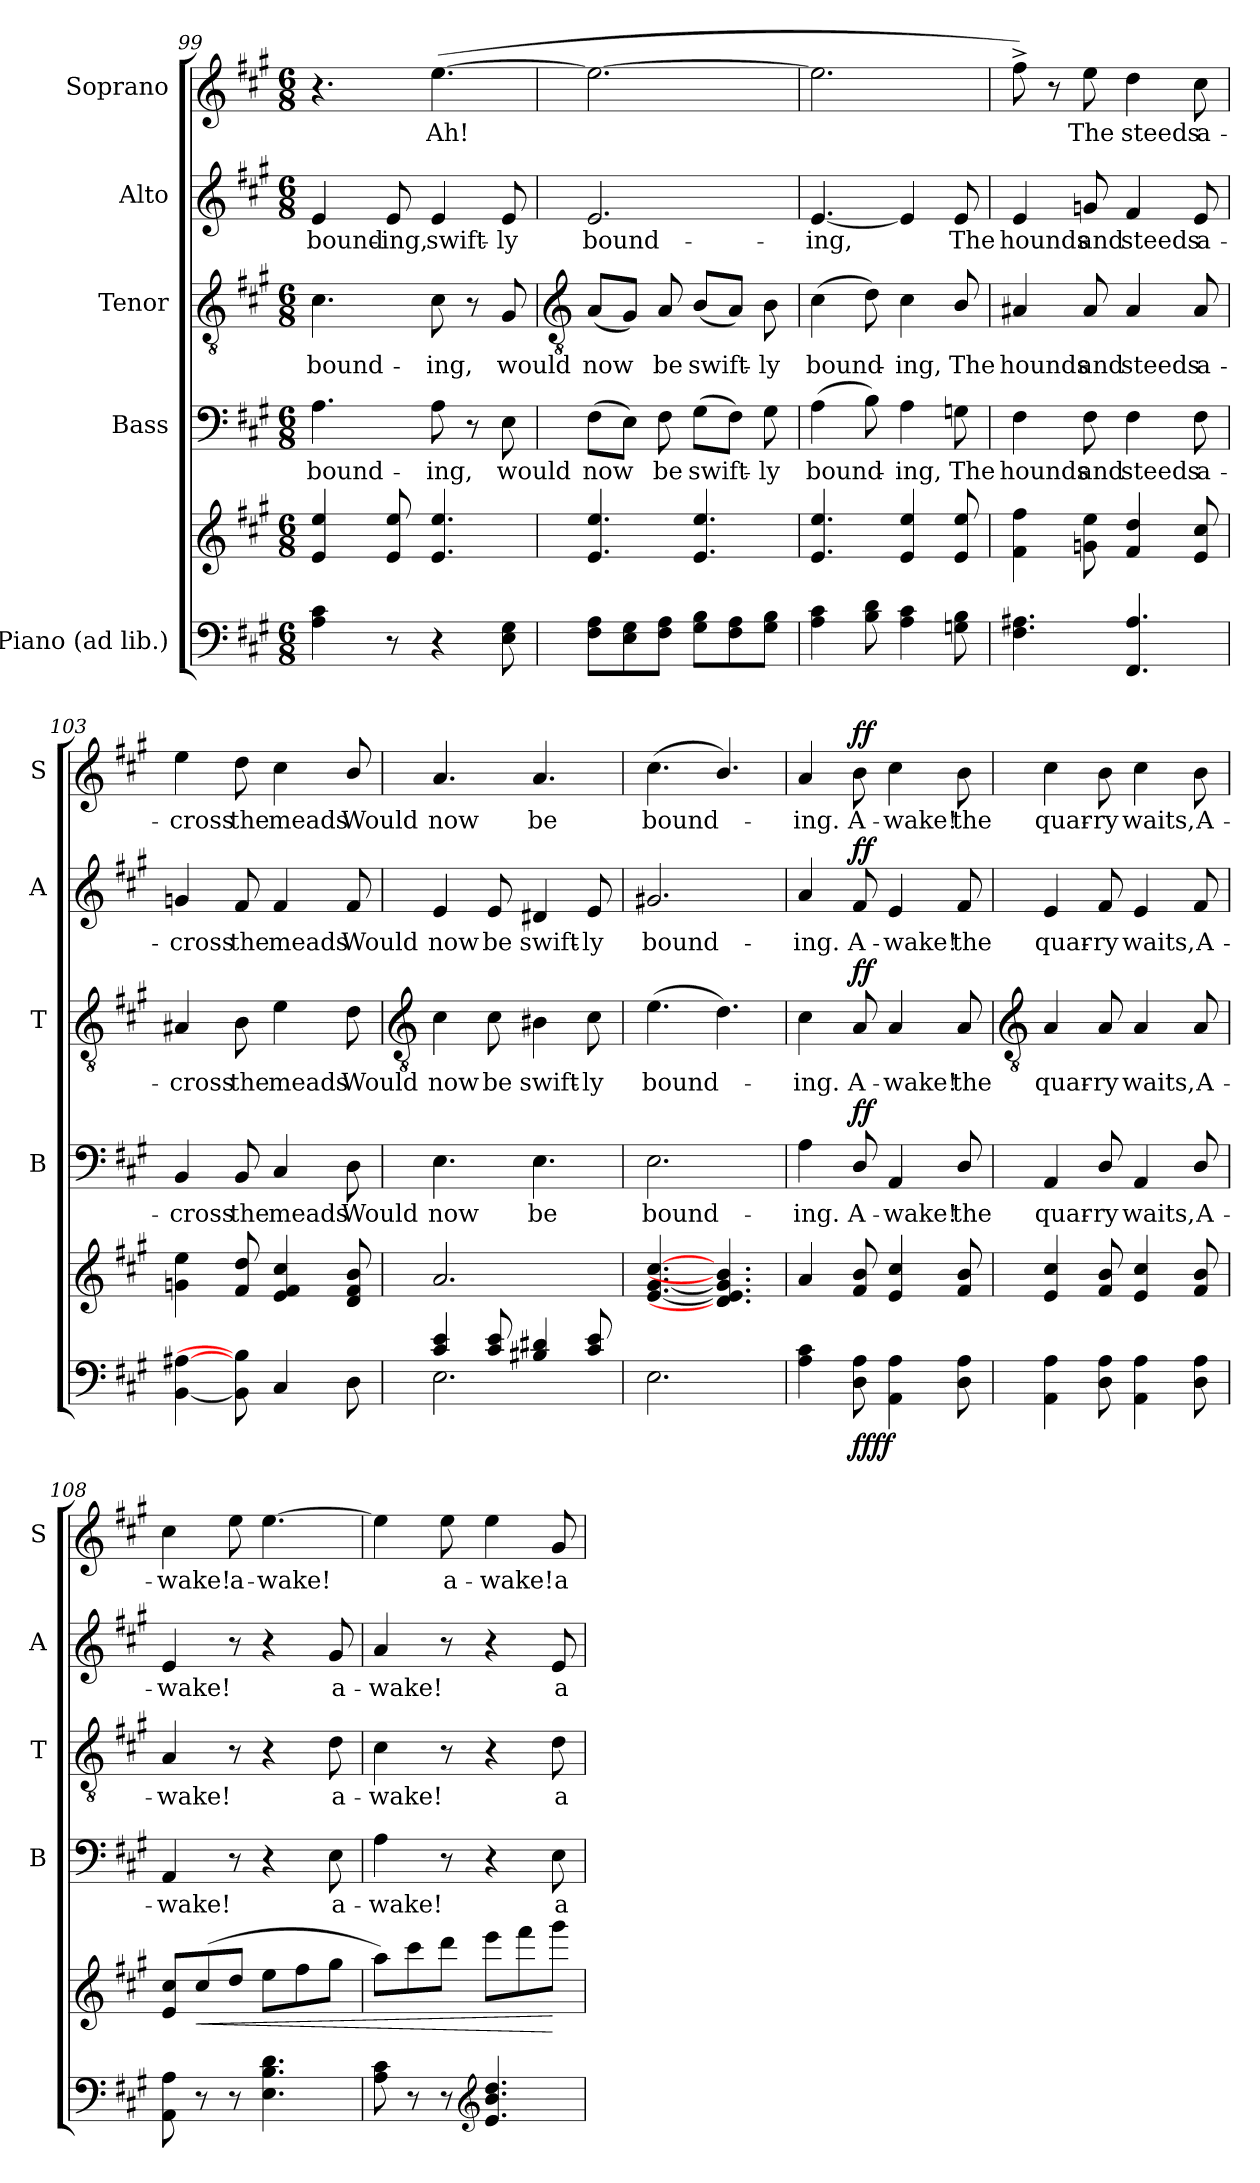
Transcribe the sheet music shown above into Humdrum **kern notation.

**kern	**kern	**dynam	**kern	**text	**dynam	**kern	**text	**dynam	**kern	**text	**dynam	**kern	**text	**dynam
*part5	*part5	*part5	*part4	*part4	*part4	*part3	*part3	*part3	*part2	*part2	*part2	*part1	*part1	*part1
*staff6	*staff5	*staff5/6	*staff4	*staff4	*staff4	*staff3	*staff3	*staff3	*staff2	*staff2	*staff2	*staff1	*staff1	*staff1
*I"Piano (ad lib.)	*	*	*I"Bass	*	*	*I"Tenor	*	*	*I"Alto	*	*	*I"Soprano	*	*
*	*	*	*I'B	*	*	*I'T	*	*	*I'A	*	*	*I'S	*	*
*clefF4	*clefG2	*	*clefF4	*	*	*clefGv2	*	*	*clefG2	*	*	*clefG2	*	*
*k[f#c#g#]	*k[f#c#g#]	*	*k[f#c#g#]	*	*	*k[f#c#g#]	*	*	*k[f#c#g#]	*	*	*k[f#c#g#]	*	*
*A:	*A:	*	*A:	*	*	*A:	*	*	*A:	*	*	*A:	*	*
*M6/8	*M6/8	*	*M6/8	*	*	*M6/8	*	*	*M6/8	*	*	*M6/8	*	*
=99	=99	=99	=99	=99	=99	=99	=99	=99	=99	=99	=99	=99	=99	=99
!	!	!	!	!LO:LY:b	!	!	!LO:LY:b	!	!	!LO:LY:b	!	!	!	!
4A 4c#	4e 4ee	.	4.A	bound-	.	4.c#	bound-	.	4e	bound-	.	4.r	.	.
!	!	!	!	!	!	!	!	!	!	!LO:LY:b	!	!	!	!
8r	8e 8ee	.	.	.	.	.	.	.	8e	-ing,	.	.	.	.
!	!	!	!	!LO:LY:b	!	!	!LO:LY:b	!	!	!LO:LY:b	!	!	!LO:LY:b	!
4r	4.e 4.ee	.	8A	-ing,	.	8c#	-ing,	.	4e	swift-	.	(>[4.ee	Ah!	.
.	.	.	8r	.	.	8r	.	.	.	.	.	.	.	.
!	!	!	!	!LO:LY:b	!	!	!LO:LY:b	!	!	!LO:LY:b	!	!	!	!
8E 8G#	.	.	8E	would	.	8G#	would	.	8e	-ly	.	.	.	.
!!LO:LB:g=z
=100	=100	=100	=100	=100	=100	=100	=100	=100	=100	=100	=100	=100	=100	=100
*	*	*	*	*	*	*clefGv2	*	*	*	*	*	*	*	*
!	!	!	!	!LO:LY:b	!	!	!LO:LY:b	!	!	!LO:LY:b	!	!	!	!
8F# 8AL	4.e 4.ee	.	(>8F#L	now	.	(<8AL	now	.	2.e	bound-	.	2.ee_	.	.
8E 8G#	.	.	8EJ)	.	.	8G#J)	.	.	.	.	.	.	.	.
!	!	!	!	!LO:LY:b	!	!	!LO:LY:b	!	!	!	!	!	!	!
8F# 8AJ	.	.	8F#	be	.	8A	be	.	.	.	.	.	.	.
!	!	!	!	!LO:LY:b	!	!	!LO:LY:b	!	!	!	!	!	!	!
8G# 8BL	4.e 4.ee	.	(>8G#L	swift-	.	(<8BL	swift-	.	.	.	.	.	.	.
8F# 8A	.	.	8F#J)	.	.	8AJ)	.	.	.	.	.	.	.	.
!	!	!	!	!LO:LY:b	!	!	!LO:LY:b	!	!	!	!	!	!	!
8G# 8BJ	.	.	8G#	ly	.	8B	ly	.	.	.	.	.	.	.
=101	=101	=101	=101	=101	=101	=101	=101	=101	=101	=101	=101	=101	=101	=101
!	!	!	!	!LO:LY:b	!	!	!LO:LY:b	!	!	!LO:LY:b	!	!	!	!
4A 4c#	4.e 4.ee	.	(>4A	bound-	.	(>4c#	bound-	.	[4.e	-ing,	.	2.ee]	.	.
8B 8d	.	.	8B)	.	.	8d)	.	.	.	.	.	.	.	.
!	!	!	!	!LO:LY:b	!	!	!LO:LY:b	!	!	!	!	!	!	!
4A 4c#	4e 4ee	.	4A	ing,	.	4c#	ing,	.	4e]	.	.	.	.	.
!	!	!	!	!LO:LY:b	!	!	!LO:LY:b	!	!	!LO:LY:b	!	!	!	!
8Gn 8B	8e 8ee	.	8Gn	The	.	8B/	The	.	8e	The	.	.	.	.
=102	=102	=102	=102	=102	=102	=102	=102	=102	=102	=102	=102	=102	=102	=102
!	!	!	!	!LO:LY:b	!	!	!LO:LY:b	!	!	!LO:LY:b	!	!	!	!
4.F# 4.A#X	4f# 4ff#	.	4F#	hounds	.	4A#X	hounds	.	4e	hounds	.	8ff#^)	.	.
.	.	.	.	.	.	.	.	.	.	.	.	8r	.	.
!	!	!	!	!LO:LY:b	!	!	!LO:LY:b	!	!	!LO:LY:b	!	!	!LO:LY:b	!
.	8gn 8ee	.	8F#	and	.	8A#	and	.	8gn	and	.	8ee	The	.
!	!	!	!	!LO:LY:b	!	!	!LO:LY:b	!	!	!LO:LY:b	!	!	!LO:LY:b	!
4.FF# 4.A#	4f# 4dd	.	4F#	steeds	.	4A#	steeds	.	4f#	steeds	.	4dd	steeds	.
!	!	!	!	!LO:LY:b	!	!	!LO:LY:b	!	!	!LO:LY:b	!	!	!LO:LY:b	!
.	8e 8cc#	.	8F#	a-	.	8A#	a-	.	8e	a-	.	8cc#	a-	.
=103	=103	=103	=103	=103	=103	=103	=103	=103	=103	=103	=103	=103	=103	=103
!	!	!	!	!LO:LY:b	!	!	!LO:LY:b	!	!	!LO:LY:b	!	!	!LO:LY:b	!
[4BB\ [4A#X\	4gn 4ee	.	4BB	-cross	.	4A#X	-cross	.	4gn	-cross	.	4ee	-cross	.
!	!	!	!	!LO:LY:b	!	!	!LO:LY:b	!	!	!LO:LY:b	!	!	!LO:LY:b	!
8BB] 8B]	8f# 8dd	.	8BB	the	.	8B	the	.	8f#	the	.	8dd	the	.
!	!	!	!	!LO:LY:b	!	!	!LO:LY:b	!	!	!LO:LY:b	!	!	!LO:LY:b	!
4C#	4e 4f# 4cc#	.	4C#	meads	.	4e	meads	.	4f#	meads	.	4cc#	meads	.
!	!	!	!	!LO:LY:b	!	!	!LO:LY:b	!	!	!LO:LY:b	!	!	!LO:LY:b	!
8D	8d/ 8f#/ 8b/	.	8D	Would	.	8d	Would	.	8f#	Would	.	8b/	Would	.
!!LO:LB:g=z
=104	=104	=104	=104	=104	=104	=104	=104	=104	=104	=104	=104	=104	=104	=104
*	*	*	*	*	*	*clefGv2	*	*	*	*	*	*	*	*
*^	*	*	*	*	*	*	*	*	*	*	*	*	*	*
!	!	!	!	!	!LO:LY:b	!	!	!LO:LY:b	!	!	!LO:LY:b	!	!	!LO:LY:b	!
4c#/ 4e/	2.E	2.a	.	4.E	now	.	4c#	now	.	4e	now	.	4.a	now	.
!	!	!	!	!	!	!	!	!LO:LY:b	!	!	!LO:LY:b	!	!	!	!
8c#/ 8e/	.	.	.	.	.	.	8c#	be	.	8e	be	.	.	.	.
!	!	!	!	!	!LO:LY:b	!	!	!LO:LY:b	!	!	!LO:LY:b	!	!	!LO:LY:b	!
4B#X/ 4d#X/	.	.	.	4.E	be	.	4B#X	swift-	.	4d#X	swift-	.	4.a	be	.
!	!	!	!	!	!	!	!	!LO:LY:b	!	!	!LO:LY:b	!	!	!	!
8c#/ 8e/	.	.	.	.	.	.	8c#	-ly	.	8e	-ly	.	.	.	.
*v	*v	*	*	*	*	*	*	*	*	*	*	*	*	*	*
=105	=105	=105	=105	=105	=105	=105	=105	=105	=105	=105	=105	=105	=105	=105
!	!	!	!	!LO:LY:b	!	!	!LO:LY:b	!	!	!LO:LY:b	!	!	!LO:LY:b	!
2.E	[4.e [4.g# [4.cc#	.	2.E	bound-	.	(>4.e	bound-	.	2.g#X	bound-	.	(<4.cc#	bound-	.
.	4.d/] 4.e/] 4.g#/] 4.b/]	.	.	.	.	4.d)	.	.	.	.	.	4.b/)	.	.
=106	=106	=106	=106	=106	=106	=106	=106	=106	=106	=106	=106	=106	=106	=106
!	!	!	!	!LO:LY:b	!	!	!LO:LY:b	!	!	!LO:LY:b	!	!	!LO:LY:b	!
4A 4c#	4a	.	4A	-ing.	.	4c#	ing.	.	4a	-ing.	.	4a	ing.	.
!	!	!LO:DY:b=2	!	!LO:LY:b	!	!	!LO:LY:b	!	!	!LO:LY:b	!	!	!LO:LY:b	!
!	!	!LO:DY:n=1:b	!	!	!LO:DY:b	!	!	!LO:DY:b	!	!	!LO:DY:b	!	!	!LO:DY:b
8D\ 8A\	8f# 8b	ff ff	8D/	A-	ff	8A	A-	ff	8f#	A-	ff	8b	A-	ff
!	!	!	!	!LO:LY:b	!	!	!LO:LY:b	!	!	!LO:LY:b	!	!	!LO:LY:b	!
4AA 4A	4e 4cc#	.	4AA	-wake!	.	4A	-wake!	.	4e	-wake!	.	4cc#	-wake!	.
!	!	!	!	!LO:LY:b	!	!	!LO:LY:b	!	!	!LO:LY:b	!	!	!LO:LY:b	!
8D\ 8A\	8f# 8b	.	8D/	the	.	8A	the	.	8f#	the	.	8b	the	.
!!LO:LB:g=z
=107	=107	=107	=107	=107	=107	=107	=107	=107	=107	=107	=107	=107	=107	=107
*	*	*	*	*	*	*clefGv2	*	*	*	*	*	*	*	*
!	!	!	!	!LO:LY:b	!	!	!LO:LY:b	!	!	!LO:LY:b	!	!	!LO:LY:b	!
4AA 4A	4e 4cc#	.	4AA	quar-	.	4A	quar-	.	4e	quar-	.	4cc#	quar-	.
!	!	!	!	!LO:LY:b	!	!	!LO:LY:b	!	!	!LO:LY:b	!	!	!LO:LY:b	!
8D 8A	8f# 8b	.	8D/	-ry	.	8A	-ry	.	8f#	-ry	.	8b	-ry	.
!	!	!	!	!LO:LY:b	!	!	!LO:LY:b	!	!	!LO:LY:b	!	!	!LO:LY:b	!
4AA 4A	4e 4cc#	.	4AA	waits,	.	4A	waits,	.	4e	waits,	.	4cc#	waits,	.
!	!	!	!	!LO:LY:b	!	!	!LO:LY:b	!	!	!LO:LY:b	!	!	!LO:LY:b	!
8D 8A	8f# 8b	.	8D/	A-	.	8A	A-	.	8f#	A-	.	8b	A-	.
=108	=108	=108	=108	=108	=108	=108	=108	=108	=108	=108	=108	=108	=108	=108
!	!	!	!	!LO:LY:b	!	!	!LO:LY:b	!	!	!LO:LY:b	!	!	!LO:LY:b	!
8AA 8A	8e 8cc#L	.	4AA	-wake!	.	4A	-wake!	.	4e	-wake!	.	4cc#	-wake!	.
!	!	!LO:HP:b	!	!	!	!	!	!	!	!	!	!	!	!
8r	(<8cc#	<	.	.	.	.	.	.	.	.	.	.	.	.
!	!	!	!	!	!	!	!	!	!	!	!	!	!LO:LY:b	!
8r	8ddJ	.	8r	.	.	8r	.	.	8r	.	.	8ee	a-	.
!	!	!	!	!	!	!	!	!	!	!	!	!	!LO:LY:b	!
4.E 4.B 4.d	8eeL	.	4r	.	.	4r	.	.	4r	.	.	[4.ee	-wake!	.
.	8ff#	.	.	.	.	.	.	.	.	.	.	.	.	.
!	!	!	!	!LO:LY:b	!	!	!LO:LY:b	!	!	!LO:LY:b	!	!	!	!
.	8gg#J	.	8E	a-	.	8d	a-	.	8g#	a-	.	.	.	.
=109	=109	=109	=109	=109	=109	=109	=109	=109	=109	=109	=109	=109	=109	=109
!	!	!	!	!LO:LY:b	!	!	!LO:LY:b	!	!	!LO:LY:b	!	!	!	!
8A 8c#	8aaL)	.	4A	-wake!	.	4c#	-wake!	.	4a	-wake!	.	4ee]	.	.
8r	8ccc#	.	.	.	.	.	.	.	.	.	.	.	.	.
!	!	!	!	!	!	!	!	!	!	!	!	!	!LO:LY:b	!
8r	8dddJ	.	8r	.	.	8r	.	.	8r	.	.	8ee	a-	.
*clefG2	*	*	*	*	*	*	*	*	*	*	*	*	*	*
!	!	!	!	!	!	!	!	!	!	!	!	!	!LO:LY:b	!
4.e 4.b 4.dd	8eeeL	.	4r	.	.	4r	.	.	4r	.	.	4ee	-wake!	.
.	8fff#	.	.	.	.	.	.	.	.	.	.	.	.	.
!	!	!	!	!LO:LY:b	!	!	!LO:LY:b	!	!	!LO:LY:b	!	!	!LO:LY:b	!
.	8ggg#J	[	8E	a-	.	8d	a-	.	8e	a-	.	8g#	a-	.
=	=	=	=	=	=	=	=	=	=	=	=	=	=	=
*-	*-	*-	*-	*-	*-	*-	*-	*-	*-	*-	*-	*-	*-	*-
